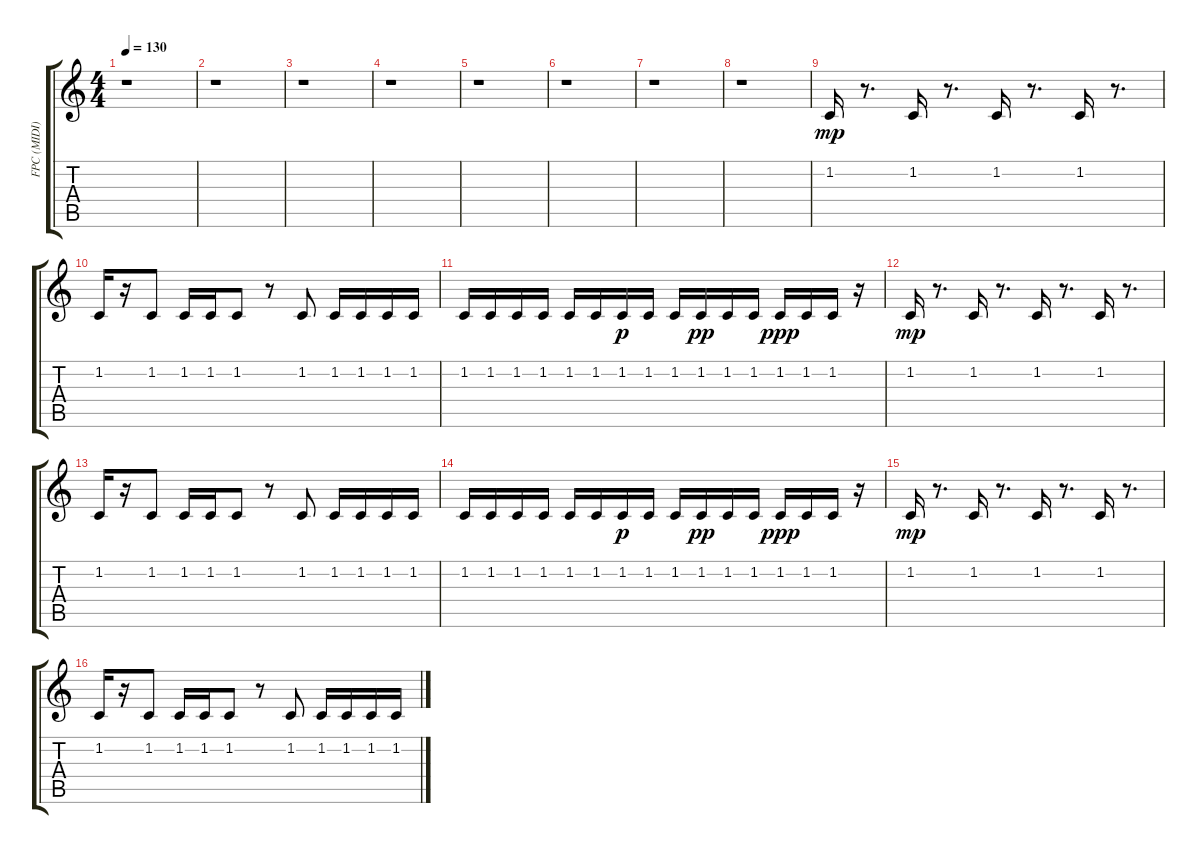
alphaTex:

\track ("FPC (MIDI)" "FPC (MIDI)") {instrument acousticgrandpiano}
\staff {score tabs}
\tuning (E4 B3 G3 D3 A2 E2) {hide}
\ts (4 4)
\tempo 130
\clef g2
\ks c
r.1{dy mp} |
r.1 |
r.1 |
r.1 |
r.1 |
r.1 |
r.1 |
r.1 |
1.2.16 r.8{d} 1.2.16 r.8{d} 1.2.16 r.8{d} 1.2.16 r.8{d} |
1.2.16 r.16 1.2.8 1.2.16 1.2.16 1.2.8 r.8 1.2.8 1.2.16 1.2.16 1.2.16 1.2.16 |
1.2.16 1.2.16 1.2.16 1.2.16 1.2.16 1.2.16 1.2.16{dy p} 1.2.16 1.2.16 1.2.16{dy pp} 1.2.16 1.2.16 1.2.16{dy ppp} 1.2.16 1.2.16 r.16 |
1.2.16{dy mp} r.8{d} 1.2.16 r.8{d} 1.2.16 r.8{d} 1.2.16 r.8{d} |
1.2.16 r.16 1.2.8 1.2.16 1.2.16 1.2.8 r.8 1.2.8 1.2.16 1.2.16 1.2.16 1.2.16 |
1.2.16 1.2.16 1.2.16 1.2.16 1.2.16 1.2.16 1.2.16{dy p} 1.2.16 1.2.16 1.2.16{dy pp} 1.2.16 1.2.16 1.2.16{dy ppp} 1.2.16 1.2.16 r.16 |
1.2.16{dy mp} r.8{d} 1.2.16 r.8{d} 1.2.16 r.8{d} 1.2.16 r.8{d} |
1.2.16 r.16 1.2.8 1.2.16 1.2.16 1.2.8 r.8 1.2.8 1.2.16 1.2.16 1.2.16 1.2.16
